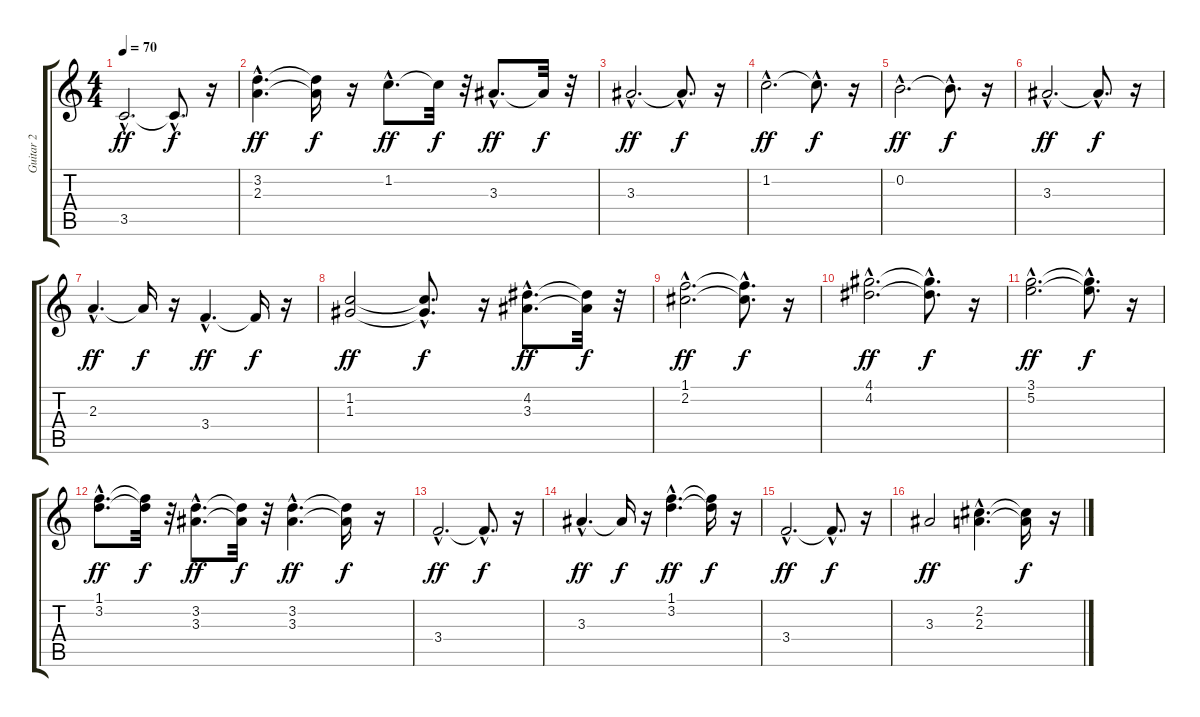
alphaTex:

\track ("Guitar 2" "Guitar 2") {instrument electricguitarclean}
\staff {score tabs}
\tuning (E4 B3 G3 D3 A2 E2) {hide}
\ts (4 4)
\tempo 70
\clef g2
\ks c
3.5{hac}.2{d dy ff} 3.5{hac t}.8{d dy f} r.16 |
(3.2{hac} 2.3{hac}).4{d dy ff} (3.2{t} 2.3{t}).16{dy f} r.16 1.2{hac}.8{d dy ff} 1.2{t}.32{dy f} r.32 3.3{hac}.8{d dy ff} 3.3{t}.32{dy f} r.32 |
3.3{hac}.2{d dy ff} 3.3{hac t}.8{d dy f} r.16 |
1.2{hac}.2{d dy ff} 1.2{hac t}.8{d dy f} r.16 |
0.2{hac}.2{d dy ff} 0.2{hac t}.8{d dy f} r.16 |
3.3{hac}.2{d dy ff} 3.3{hac t}.8{d dy f} r.16 |
2.3{hac}.4{d dy ff} 2.3{t}.16{dy f} r.16 3.4{hac}.4{d dy ff} 3.4{t}.16{dy f} r.16 |
(1.2 1.3).2{dy ff} (1.2{hac t} 1.3{hac t}).8{d dy f} r.16 (4.2{hac} 3.3{hac}).8{d dy ff} (4.2{t} 3.3{t}).32{dy f} r.32 |
(1.1{hac} 2.2{hac}).2{d dy ff} (1.1{hac t} 2.2{hac t}).8{d dy f} r.16 |
(4.1{hac} 4.2{hac}).2{d dy ff} (4.1{hac t} 4.2{hac t}).8{d dy f} r.16 |
(3.1{hac} 5.2{hac}).2{d dy ff} (3.1{hac t} 5.2{hac t}).8{d dy f} r.16 |
(1.1{hac} 3.2{hac}).8{d dy ff} (1.1{t} 3.2{t}).32{dy f} r.32 (3.2{hac} 3.3{hac}).8{d dy ff} (3.2{t} 3.3{t}).32{dy f} r.32 (3.2{hac} 3.3{hac}).4{d dy ff} (3.2{t} 3.3{t}).16{dy f} r.16 |
3.4{hac}.2{d dy ff} 3.4{hac t}.8{d dy f} r.16 |
3.3{hac}.4{d dy ff} 3.3{t}.16{dy f} r.16 (1.1{hac} 3.2{hac}).4{d dy ff} (1.1{t} 3.2{t}).16{dy f} r.16 |
3.4{hac}.2{d dy ff} 3.4{hac t}.8{d dy f} r.16 |
3.3.2{dy ff} (2.2{hac} 2.3{hac}).4{d} (2.2{t} 2.3{t}).16{dy f} r.16
